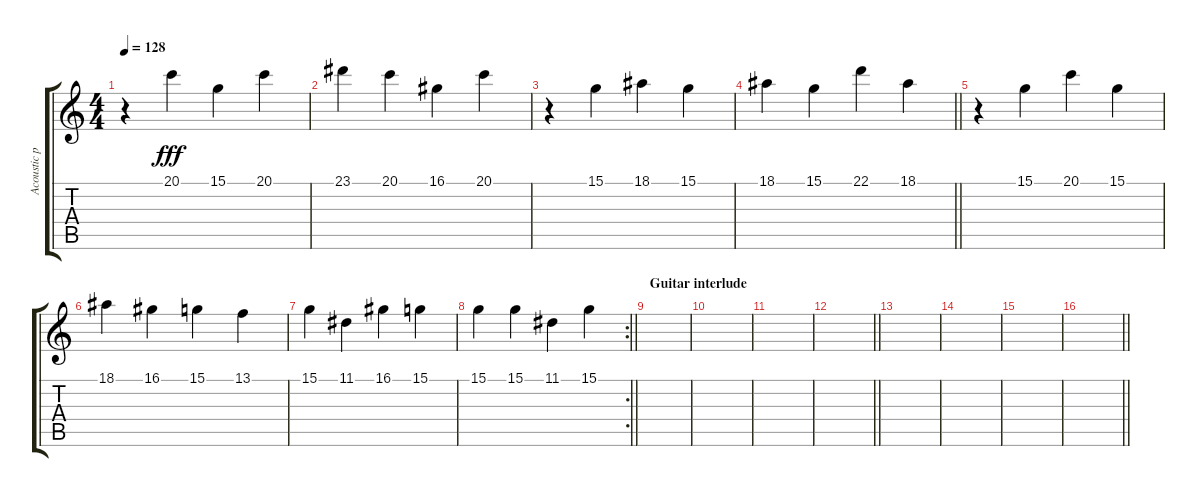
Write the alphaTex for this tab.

\track ("Acoustic piano 1" "Acoustic p") {instrument electricgrandpiano}
\staff {score tabs}
\tuning (E4 B3 G3 D3 A2 E2) {hide}
\ts (4 4)
\tempo 128
\clef g2
\ks c
r.4{dy fff} 20.1.4 15.1.4 20.1.4 |
23.1.4 20.1.4 16.1.4 20.1.4 |
r.4 15.1.4 18.1.4 15.1.4 |
\barLineRight lightlight
18.1.4 15.1.4 22.1.4 18.1.4 |
r.4 15.1.4 20.1.4 15.1.4 |
18.1.4 16.1.4 15.1.4 13.1.4 |
15.1.4 11.1.4 16.1.4 15.1.4 |
\rc 2
\barLineRight lightlight
15.1.4 15.1.4 11.1.4 15.1.4 |
\section ("" "Guitar interlude")
|
|
|
\barLineRight lightlight
|
|
|
|
\barLineRight lightlight
